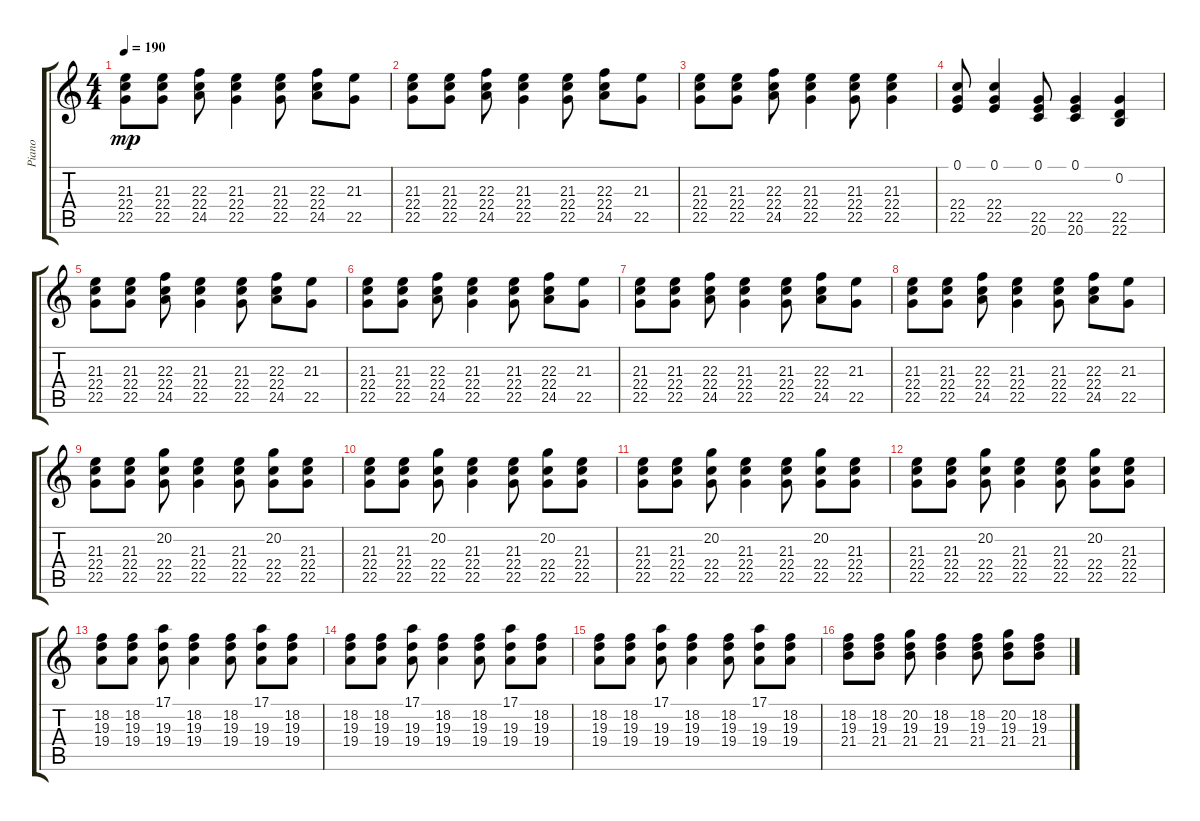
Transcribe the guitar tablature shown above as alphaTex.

\track ("Piano" "Piano") {instrument brightacousticpiano}
\staff {score tabs}
\tuning (E4 B3 G3 D3 A2 E2) {hide}
\ts (4 4)
\tempo 190
\clef g2
\ks c
(21.3 22.4 22.5).8{dy mp} (21.3 22.4 22.5).8 (22.3 22.4 24.5).8 (21.3 22.4 22.5).4 (21.3 22.4 22.5).8 (22.3 22.4 24.5).8 (21.3 22.5).8 |
(21.3 22.4 22.5).8 (21.3 22.4 22.5).8 (22.3 22.4 24.5).8 (21.3 22.4 22.5).4 (21.3 22.4 22.5).8 (22.3 22.4 24.5).8 (21.3 22.5).8 |
(21.3 22.4 22.5).8 (21.3 22.4 22.5).8 (22.3 22.4 24.5).8 (21.3 22.4 22.5).4 (21.3 22.4 22.5).8 (21.3 22.4 22.5).4 |
(0.1 22.4 22.5).8 (0.1 22.4 22.5).4 (0.1 22.5 20.6).8 (0.1 22.5 20.6).4 (0.2 22.5 22.6).4 |
(21.3 22.4 22.5).8 (21.3 22.4 22.5).8 (22.3 22.4 24.5).8 (21.3 22.4 22.5).4 (21.3 22.4 22.5).8 (22.3 22.4 24.5).8 (21.3 22.5).8 |
(21.3 22.4 22.5).8 (21.3 22.4 22.5).8 (22.3 22.4 24.5).8 (21.3 22.4 22.5).4 (21.3 22.4 22.5).8 (22.3 22.4 24.5).8 (21.3 22.5).8 |
(21.3 22.4 22.5).8 (21.3 22.4 22.5).8 (22.3 22.4 24.5).8 (21.3 22.4 22.5).4 (21.3 22.4 22.5).8 (22.3 22.4 24.5).8 (21.3 22.5).8 |
(21.3 22.4 22.5).8 (21.3 22.4 22.5).8 (22.3 22.4 24.5).8 (21.3 22.4 22.5).4 (21.3 22.4 22.5).8 (22.3 22.4 24.5).8 (21.3 22.5).8 |
(21.3 22.4 22.5).8 (21.3 22.4 22.5).8 (20.2 22.4 22.5).8 (21.3 22.4 22.5).4 (21.3 22.4 22.5).8 (20.2 22.4 22.5).8 (21.3 22.4 22.5).8 |
(21.3 22.4 22.5).8 (21.3 22.4 22.5).8 (20.2 22.4 22.5).8 (21.3 22.4 22.5).4 (21.3 22.4 22.5).8 (20.2 22.4 22.5).8 (21.3 22.4 22.5).8 |
(21.3 22.4 22.5).8 (21.3 22.4 22.5).8 (20.2 22.4 22.5).8 (21.3 22.4 22.5).4 (21.3 22.4 22.5).8 (20.2 22.4 22.5).8 (21.3 22.4 22.5).8 |
(21.3 22.4 22.5).8 (21.3 22.4 22.5).8 (20.2 22.4 22.5).8 (21.3 22.4 22.5).4 (21.3 22.4 22.5).8 (20.2 22.4 22.5).8 (21.3 22.4 22.5).8 |
(18.2 19.3 19.4).8 (18.2 19.3 19.4).8 (17.1 19.3 19.4).8 (18.2 19.3 19.4).4 (18.2 19.3 19.4).8 (17.1 19.3 19.4).8 (18.2 19.3 19.4).8 |
(18.2 19.3 19.4).8 (18.2 19.3 19.4).8 (17.1 19.3 19.4).8 (18.2 19.3 19.4).4 (18.2 19.3 19.4).8 (17.1 19.3 19.4).8 (18.2 19.3 19.4).8 |
(18.2 19.3 19.4).8 (18.2 19.3 19.4).8 (17.1 19.3 19.4).8 (18.2 19.3 19.4).4 (18.2 19.3 19.4).8 (17.1 19.3 19.4).8 (18.2 19.3 19.4).8 |
(18.2 19.3 21.4).8 (18.2 19.3 21.4).8 (20.2 19.3 21.4).8 (18.2 19.3 21.4).4 (18.2 19.3 21.4).8 (20.2 19.3 21.4).8 (18.2 19.3 21.4).8
